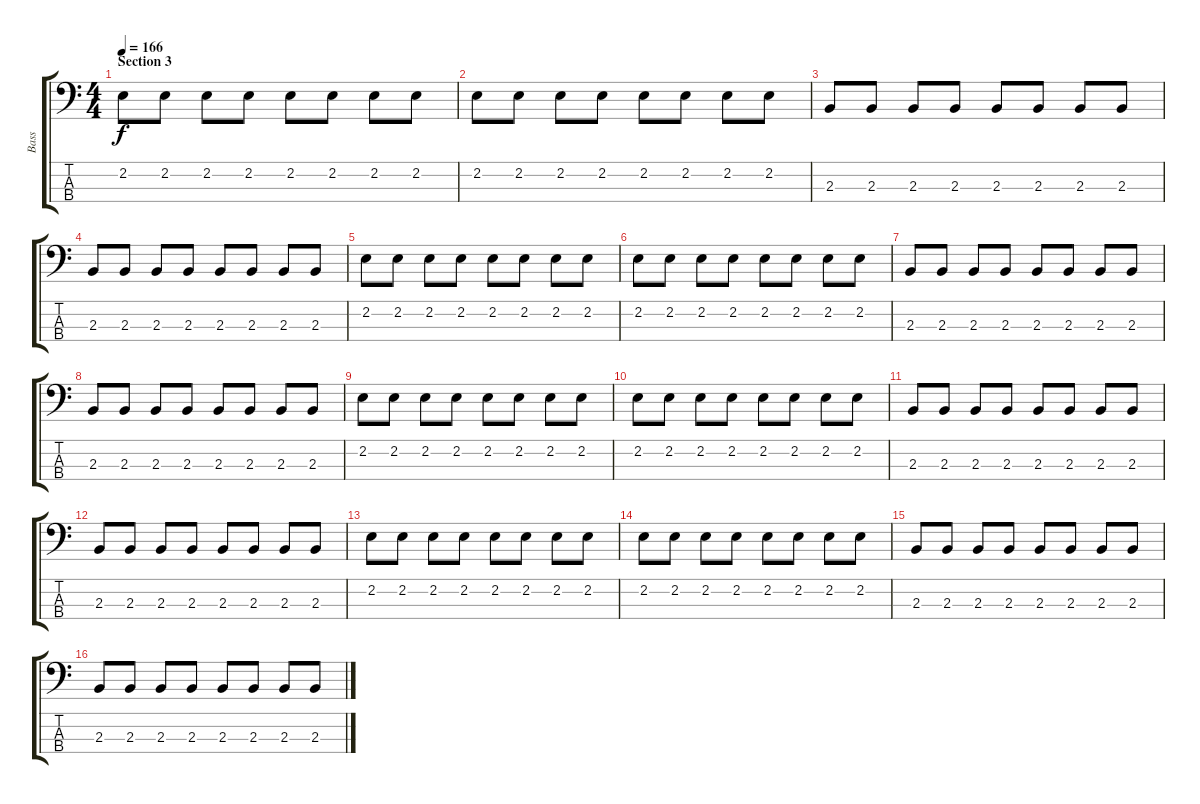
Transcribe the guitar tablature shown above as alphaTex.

\track ("Bass" "Bass") {instrument electricbassfinger}
\staff {score tabs}
\tuning (G2 D2 A1 E1) {hide}
\ts (4 4)
\section ("" "Section 3")
\tempo 166
\clef f4
\ks c
2.2.8{dy f} 2.2.8 2.2.8 2.2.8 2.2.8 2.2.8 2.2.8 2.2.8 |
2.2.8 2.2.8 2.2.8 2.2.8 2.2.8 2.2.8 2.2.8 2.2.8 |
2.3.8 2.3.8 2.3.8 2.3.8 2.3.8 2.3.8 2.3.8 2.3.8 |
2.3.8 2.3.8 2.3.8 2.3.8 2.3.8 2.3.8 2.3.8 2.3.8 |
2.2.8 2.2.8 2.2.8 2.2.8 2.2.8 2.2.8 2.2.8 2.2.8 |
2.2.8 2.2.8 2.2.8 2.2.8 2.2.8 2.2.8 2.2.8 2.2.8 |
2.3.8 2.3.8 2.3.8 2.3.8 2.3.8 2.3.8 2.3.8 2.3.8 |
2.3.8 2.3.8 2.3.8 2.3.8 2.3.8 2.3.8 2.3.8 2.3.8 |
2.2.8 2.2.8 2.2.8 2.2.8 2.2.8 2.2.8 2.2.8 2.2.8 |
2.2.8 2.2.8 2.2.8 2.2.8 2.2.8 2.2.8 2.2.8 2.2.8 |
2.3.8 2.3.8 2.3.8 2.3.8 2.3.8 2.3.8 2.3.8 2.3.8 |
2.3.8 2.3.8 2.3.8 2.3.8 2.3.8 2.3.8 2.3.8 2.3.8 |
2.2.8 2.2.8 2.2.8 2.2.8 2.2.8 2.2.8 2.2.8 2.2.8 |
2.2.8 2.2.8 2.2.8 2.2.8 2.2.8 2.2.8 2.2.8 2.2.8 |
2.3.8 2.3.8 2.3.8 2.3.8 2.3.8 2.3.8 2.3.8 2.3.8 |
2.3.8 2.3.8 2.3.8 2.3.8 2.3.8 2.3.8 2.3.8 2.3.8
